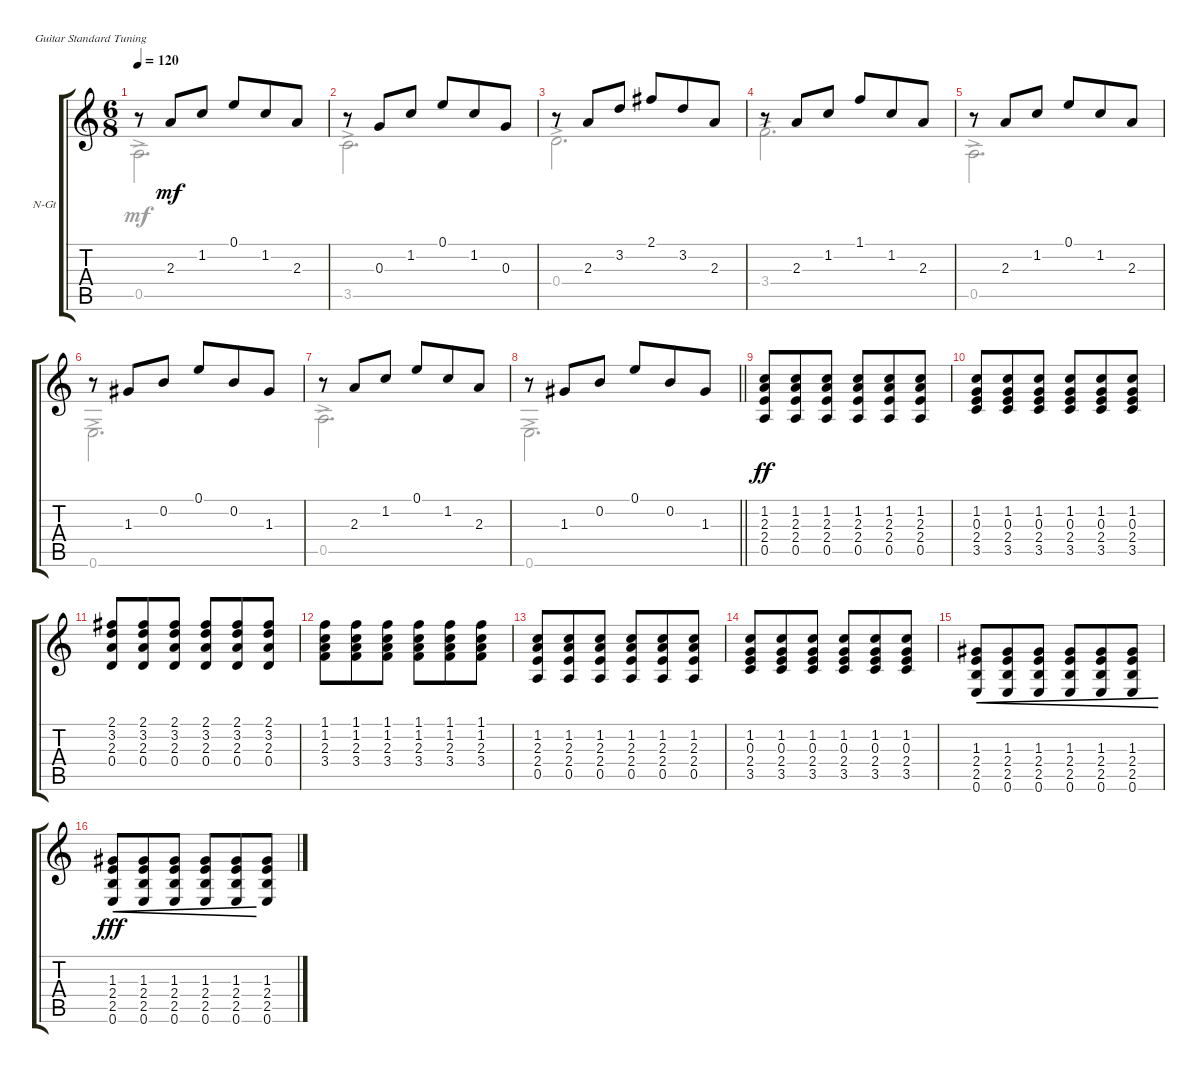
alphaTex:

\defaultSystemsLayout 4
\bracketExtendMode groupsimilarinstruments
\firstSystemTrackNameOrientation horizontal
\otherSystemsTrackNameOrientation horizontal
\track ("Rhythm Guirar" "N-Gt") {instrument acousticguitarnylon}
\staff {score tabs}
\tuning (E4 B3 G3 D3 A2 E2)
\voice
\ts (6 8)
\tempo 120
\clef g2
\ks c
r.8{dy mf} 2.3.8 1.2.8 0.1.8 1.2.8 2.3.8 |
r.8 0.3.8 1.2.8 0.1.8 1.2.8 0.3.8 |
r.8 2.3.8 3.2.8 2.1.8 3.2.8 2.3.8 |
r.8 2.3.8 1.2.8 1.1.8 1.2.8 2.3.8 |
r.8 2.3.8 1.2.8 0.1.8 1.2.8 2.3.8 |
r.8 1.3.8 0.2.8 0.1.8 0.2.8 1.3.8 |
r.8 2.3.8 1.2.8 0.1.8 1.2.8 2.3.8 |
\barLineRight lightlight
r.8 1.3.8 0.2.8 0.1.8 0.2.8 1.3.8 |
(2.4 2.3 1.2 0.5).8{dy ff} (2.4 2.3 1.2 0.5).8 (2.4 2.3 1.2 0.5).8 (2.4 2.3 1.2 0.5).8 (2.4 2.3 1.2 0.5).8 (2.4 2.3 1.2 0.5).8 |
(3.5 2.4 0.3 1.2).8 (3.5 2.4 0.3 1.2).8 (3.5 2.4 0.3 1.2).8 (3.5 2.4 0.3 1.2).8 (3.5 2.4 0.3 1.2).8 (3.5 2.4 0.3 1.2).8 |
(0.4 2.3 3.2 2.1).8 (0.4 2.3 3.2 2.1).8 (0.4 2.3 3.2 2.1).8 (0.4 2.3 3.2 2.1).8 (0.4 2.3 3.2 2.1).8 (0.4 2.3 3.2 2.1).8 |
(3.4 2.3 1.2 1.1).8 (3.4 2.3 1.2 1.1).8 (3.4 2.3 1.2 1.1).8 (3.4 2.3 1.2 1.1).8 (3.4 2.3 1.2 1.1).8 (3.4 2.3 1.2 1.1).8 |
(2.4 2.3 1.2 0.5).8 (2.4 2.3 1.2 0.5).8 (2.4 2.3 1.2 0.5).8 (2.4 2.3 1.2 0.5).8 (2.4 2.3 1.2 0.5).8 (2.4 2.3 1.2 0.5).8 |
(3.5 2.4 0.3 1.2).8 (3.5 2.4 0.3 1.2).8 (3.5 2.4 0.3 1.2).8 (3.5 2.4 0.3 1.2).8 (3.5 2.4 0.3 1.2).8 (3.5 2.4 0.3 1.2).8 |
(0.6 2.5 2.4 1.3).8{cre} (0.6 2.5 2.4 1.3).8{cre} (0.6 2.5 2.4 1.3).8{cre} (0.6 2.5 2.4 1.3).8{cre} (0.6 2.5 2.4 1.3).8{cre} (0.6 2.5 2.4 1.3).8{cre} |
(0.6 2.5 2.4 1.3).8{cre dy fff} (0.6 2.5 2.4 1.3).8{cre} (0.6 2.5 2.4 1.3).8{cre} (0.6 2.5 2.4 1.3).8{cre} (0.6 2.5 2.4 1.3).8{cre} (0.6 2.5 2.4 1.3).8
\voice
\clef g2
\ottava regular
\simile none
\ks c
0.5{ac}.2{d dy mf} |
3.5{ac}.2{d} |
0.4{ac}.2{d} |
3.4{ac}.2{d} |
0.5{ac}.2{d} |
0.6{ac}.2{d} |
0.5{ac}.2{d} |
\barLineRight lightlight
0.6{ac}.2{d} |
|
|
|
|
|
|
|
